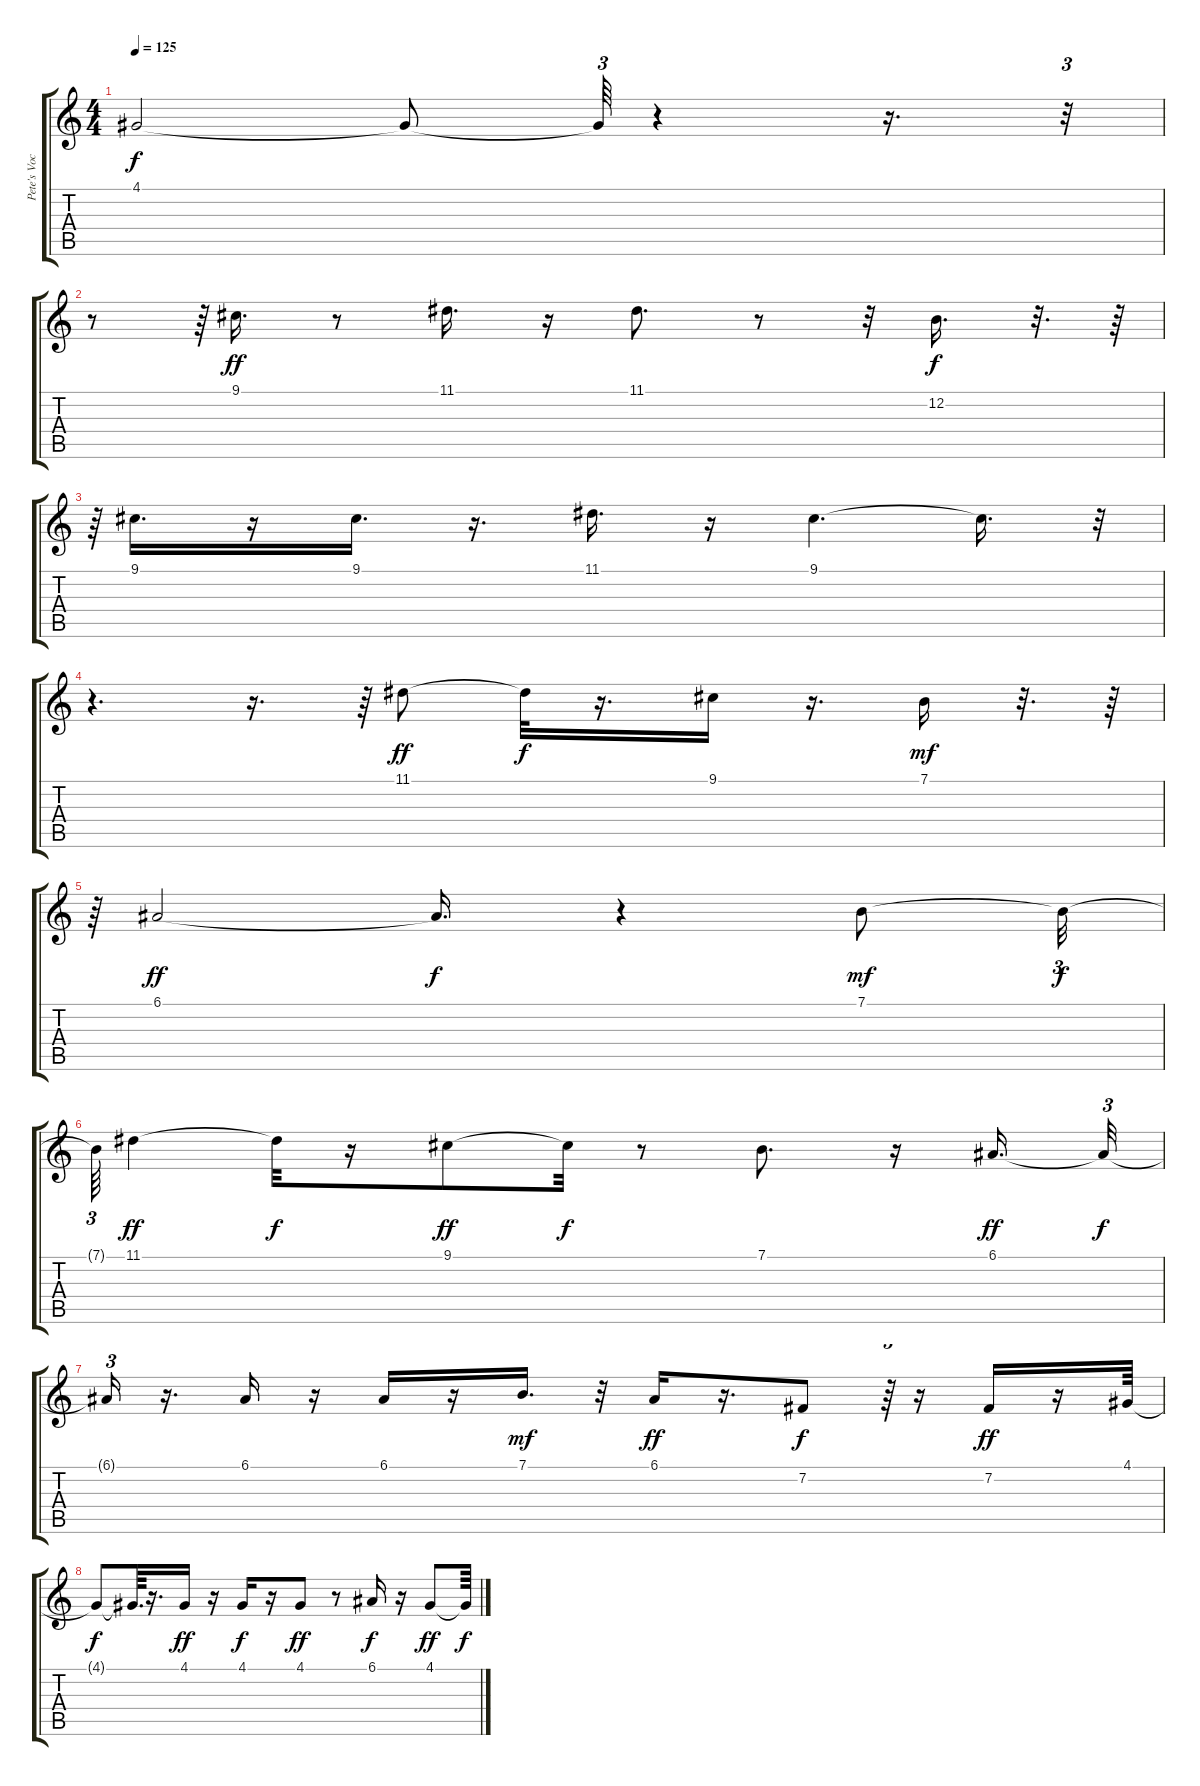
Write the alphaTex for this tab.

\track ("Pete's Vocal" "Pete's Voc") {instrument oboe}
\staff {score tabs}
\tuning (E4 B3 G3 D3 A2 E2) {hide}
\ts (4 4)
\tempo 125
\clef g2
\ks c
4.1{t}.2{dy f} 4.1{t}.8 4.1{t}.64{tu (3 2)} r.4 r.16{d} r.32{tu (3 2)} |
r.8 r.64{tu (3 2)} 9.1.16{d dy ff} r.8 11.1.16{d} r.16 11.1.8{d} r.8 r.32 12.2.16{d dy f} r.32{d} r.64 |
r.64{tu (3 2)} 9.1.16{d} r.16 9.1.16{d} r.16{d} 11.1.16{d} r.16 9.1.4{d} 9.1{t}.16{d} r.32{tu (3 2)} |
r.4{d} r.16{d} r.64{tu (3 2)} 11.1.8{dy ff} 11.1{t}.32{dy f} r.16{d} 9.1.16 r.16{d} 7.1.16{dy mf} r.32{d} r.64 |
r.64{tu (3 2)} 6.1.2{dy ff} 6.1{t}.16{d dy f} r.4 7.1.8{dy mf} 7.1{t}.32{tu (3 2) dy f} |
7.1{t}.64{tu (3 2)} 11.1.4{dy ff} 11.1{t}.32{dy f} r.16 9.1.8{dy ff} 9.1{t}.32{dy f} r.8 7.1.8{d} r.16 6.1.16{d dy ff} 6.1{t}.32{tu (3 2) dy f} |
6.1{t}.16{tu (3 2)} r.16{d} 6.1.16 r.16 6.1.16 r.16 7.1.16{d dy mf} r.32 6.1.16{dy ff} r.16{d} 7.2.8{dy f} r.64{tu (5 4)} r.16 7.2.16{dy ff} r.16 4.1.64 |
4.1{t}.8{dy f} 4.1{t}.64{d} r.16{d} 4.1.16{dy ff} r.16 4.1.16{dy f} r.16 4.1.8{dy ff} r.8 6.1.16{dy f} r.16 4.1.8{dy ff} 4.1{t}.64{dy f}
